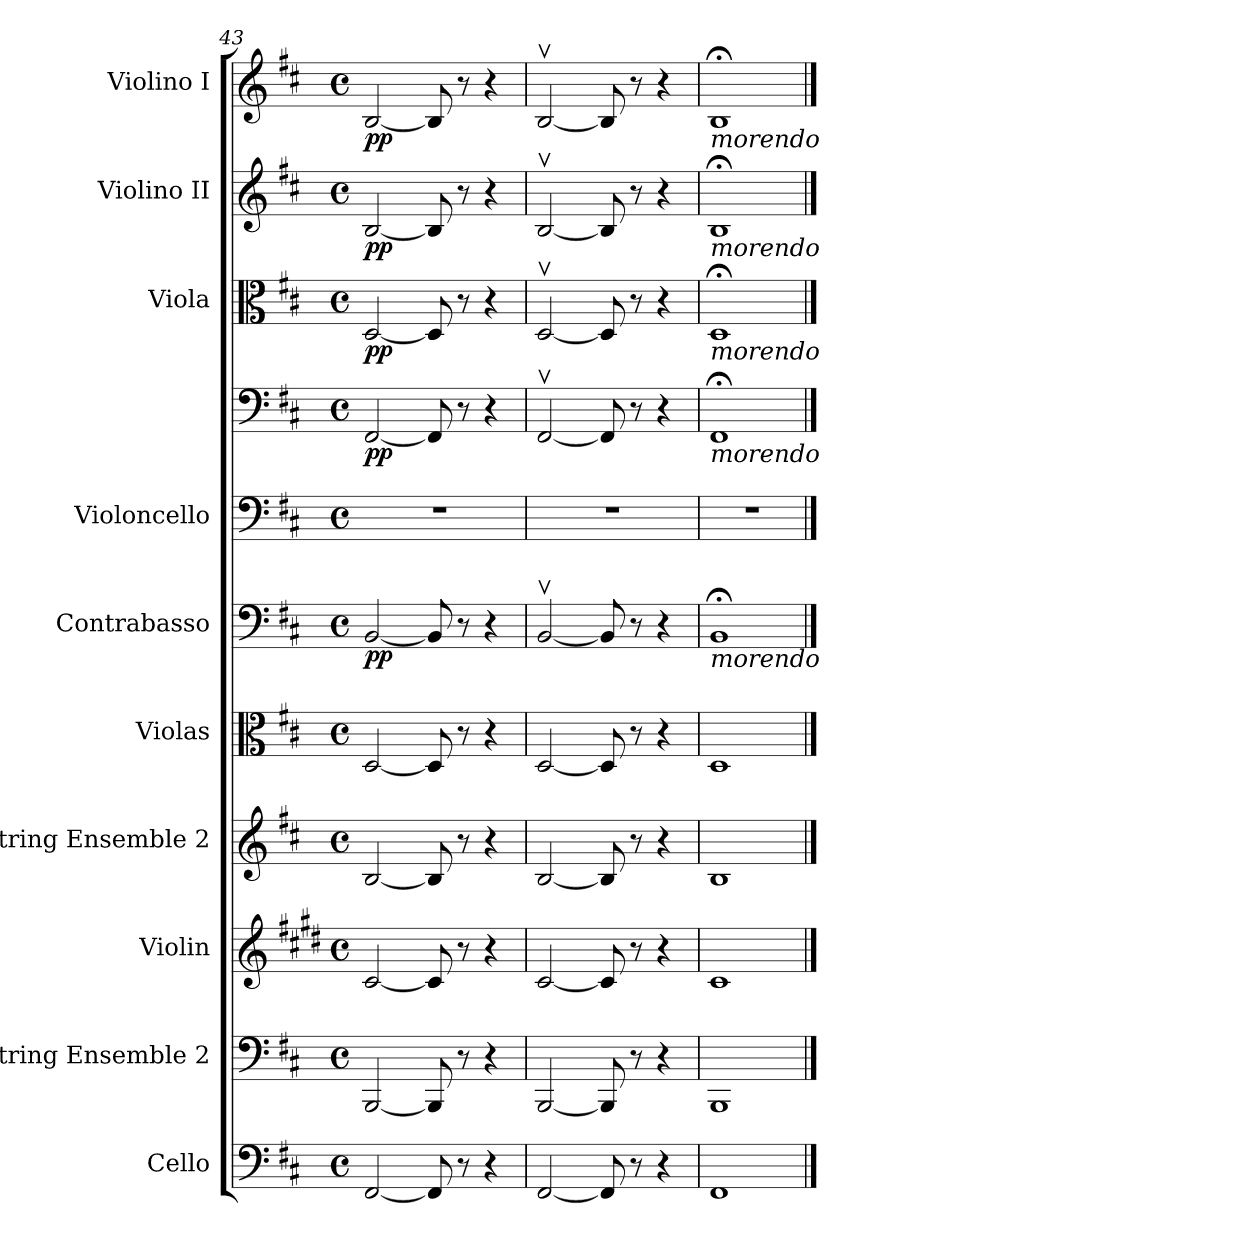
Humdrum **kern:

**kern	**kern	**kern	**kern	**kern	**kern	**dynam	**kern	**kern	**dynam	**kern	**dynam	**kern	**dynam	**kern	**dynam
*part10	*part9	*part8	*part7	*part6	*part5	*part5	*part4	*part4	*part4	*part3	*part3	*part2	*part2	*part1	*part1
*staff11	*staff10	*staff9	*staff8	*staff7	*staff6	*staff6	*staff5	*staff4	*staff4/5	*staff3	*staff3	*staff2	*staff2	*staff1	*staff1
*I"Cello	*I"String Ensemble 2	*I"Violin	*I"String Ensemble 2	*I"Violas	*I"Contrabasso	*	*I"Violoncello	*	*	*I"Viola	*	*I"Violino II	*	*I"Violino I	*
*	*I'Strngs	*I'Vln	*I'Strngs	*I'Vla	*I'Cb.	*	*I'Vc.	*	*	*I'Vla.	*	*I'Vl. II	*	*I'Vl. I	*
*clefF4	*clefF4	*clefG2	*clefG2	*clefC3	*clefF4	*	*clefF4	*clefF4	*	*clefC3	*	*clefG2	*	*clefG2	*
*	*	*ITrd1c2	*	*	*ITrd7c12	*	*	*	*	*	*	*	*	*	*
*k[f#c#]	*k[f#c#]	*k[f#c#]	*k[f#c#]	*k[f#c#]	*k[f#c#]	*	*k[f#c#]	*k[f#c#]	*	*k[f#c#]	*	*k[f#c#]	*	*k[f#c#]	*
*M4/4	*M4/4	*M4/4	*M4/4	*M4/4	*M4/4	*	*M4/4	*M4/4	*	*M4/4	*	*M4/4	*	*M4/4	*
*met(c)	*met(c)	*met(c)	*met(c)	*met(c)	*met(c)	*	*met(c)	*met(c)	*	*met(c)	*	*met(c)	*	*met(c)	*
=43	=43	=43	=43	=43	=43	=43	=43	=43	=43	=43	=43	=43	=43	=43	=43
!	!	!	!	!	!	!LO:DY:b	!	!	!LO:DY:b	!	!LO:DY:b	!	!LO:DY:b	!	!LO:DY:b
[2FF#/	[2BBB/	[2B/	[2B/	[2D/	[2BBB/	pp	1r	[2FF#/	pp	[2D/	pp	[2B/	pp	[2B/	pp
8FF#/]	8BBB/]	8B/]	8B/]	8D/]	8BBB/]	.	.	8FF#/]	.	8D/]	.	8B/]	.	8B/]	.
8r	8r	8r	8r	8r	8r	.	.	8r	.	8r	.	8r	.	8r	.
4r	4r	4r	4r	4r	4r	.	.	4r	.	4r	.	4r	.	4r	.
=44	=44	=44	=44	=44	=44	=44	=44	=44	=44	=44	=44	=44	=44	=44	=44
[2FF#/	[2BBB/	[2B/	[2B/	[2D/	[2BBBv/	.	1r	[2FF#v/	.	[2Dv/	.	[2Bv/	.	[2Bv/	.
8FF#/]	8BBB/]	8B/]	8B/]	8D/]	8BBB/]	.	.	8FF#/]	.	8D/]	.	8B/]	.	8B/]	.
8r	8r	8r	8r	8r	8r	.	.	8r	.	8r	.	8r	.	8r	.
4r	4r	4r	4r	4r	4r	.	.	4r	.	4r	.	4r	.	4r	.
=45	=45	=45	=45	=45	=45	=45	=45	=45	=45	=45	=45	=45	=45	=45	=45
!	!	!	!	!	!	!	!	!	!	!	!	!	!	!LO:TX:b:i:t=morendo	!
!	!	!	!	!	!	!	!	!	!	!	!	!LO:TX:b:i:t=morendo	!	!	!
!	!	!	!	!	!	!	!	!	!	!LO:TX:b:i:t=morendo	!	!	!	!	!
!	!	!	!	!	!	!	!	!LO:TX:b:i:t=morendo	!	!	!	!	!	!	!
!	!	!	!	!	!LO:TX:b:i:t=morendo	!	!	!	!	!	!	!	!	!	!
1FF#	1BBB	1B	1B	1D	1BBB;<	.	1r	1FF#;<	.	1D;<	.	1B;<	.	1B;<	.
==	==	==	==	==	==	==	==	==	==	==	==	==	==	==	==
*-	*-	*-	*-	*-	*-	*-	*-	*-	*-	*-	*-	*-	*-	*-	*-
